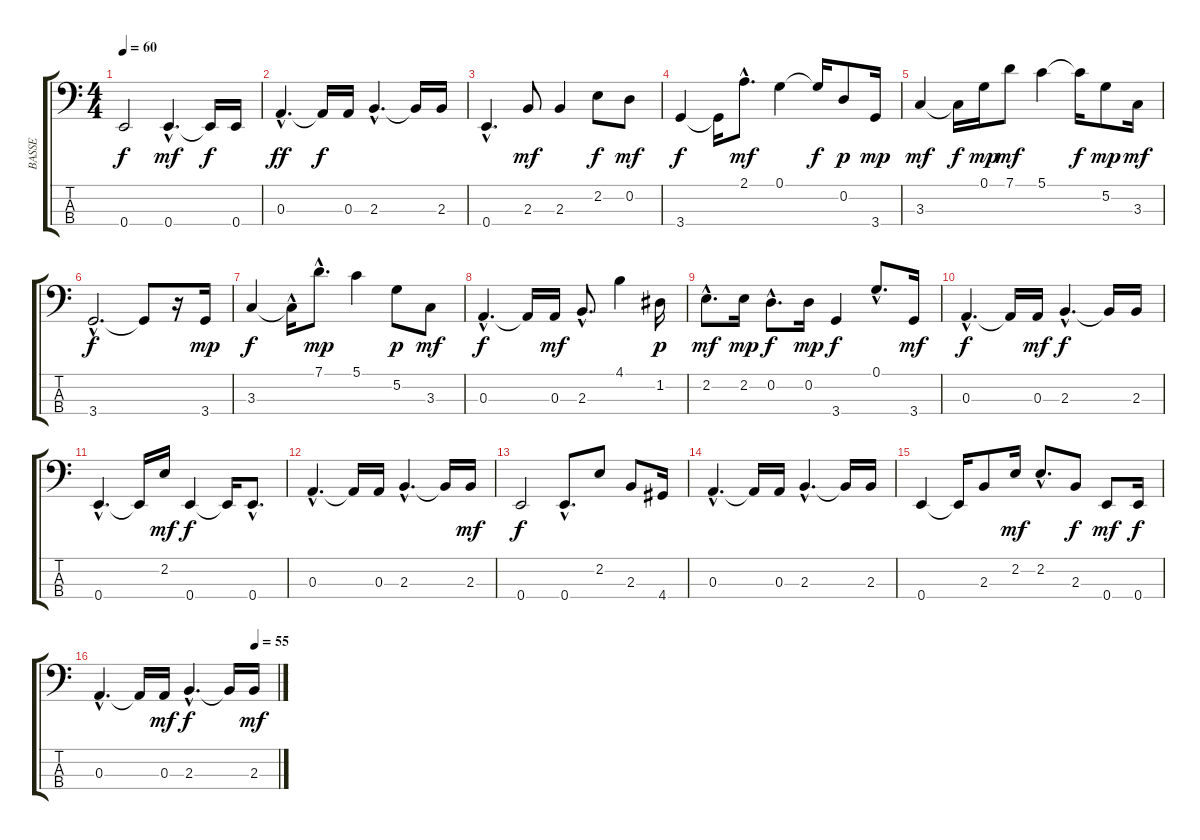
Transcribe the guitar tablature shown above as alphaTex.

\track ("BASSE" "BASSE") {instrument electricbassfinger}
\staff {score tabs}
\tuning (G2 D2 A1 E1) {hide}
\ts (4 4)
\tempo 60
\clef f4
\ks c
0.4.2{dy f} 0.4{hac}.4{d dy mf} 0.4{t}.16{dy f} 0.4.16 |
0.3{hac}.4{d dy ff} 0.3{t}.16{dy f} 0.3.16 2.3{hac}.4{d} 2.3{t}.16 2.3.16 |
0.4{hac}.4{d} 2.3.8{dy mf} 2.3.4 2.2.8{dy f} 0.2.8{dy mf} |
3.4.4{dy f} 3.4{t}.16 2.1{hac}.8{d dy mf} 0.1.4 0.1{t}.16{dy f} 0.2.8{dy p} 3.4.16{dy mp} |
3.3.4{dy mf} 3.3{t}.16{dy f} 0.1.16{dy mp} 7.1.8{dy mf} 5.1.4 5.1{t}.16{dy f} 5.2.8{dy mp} 3.3.16{dy mf} |
3.4{hac}.2{d dy f} 3.4{t}.8 r.16 3.4.16{dy mp} |
3.3.4{dy f} 3.3{hac t}.16 7.1{hac}.8{d dy mp} 5.1.4 5.2.8{dy p} 3.3.8{dy mf} |
0.3{hac}.4{d dy f} 0.3{t}.16 0.3.16{dy mf} 2.3{hac}.8{d} 4.1.4 1.2.16{dy p} |
2.2{hac}.8{d dy mf} 2.2.16{dy mp} 0.2{hac}.8{d dy f} 0.2.16{dy mp} 3.4.4{dy f} 0.1{hac}.8{d} 3.4.16{dy mf} |
0.3{hac}.4{d dy f} 0.3{t}.16 0.3.16{dy mf} 2.3{hac}.4{d dy f} 2.3{t}.16 2.3.16 |
0.4{hac}.4{d} 0.4{t}.16 2.2.16{dy mf} 0.4.4{dy f} 0.4{t}.16 0.4{hac}.8{d} |
0.3{hac}.4{d} 0.3{t}.16 0.3.16 2.3{hac}.4{d} 2.3{t}.16 2.3.16{dy mf} |
0.4.2{dy f} 0.4{hac}.8{d} 2.2.8 2.3.8 4.4.16 |
0.3{hac}.4{d} 0.3{t}.16 0.3.16 2.3{hac}.4{d} 2.3{t}.16 2.3.16 |
0.4.4 0.4{t}.16 2.3.8 2.2.16{dy mf} 2.2{hac}.8{d} 2.3.8{dy f} 0.4.8{dy mf} 0.4.16{dy f} |
\tempo (55 0.875)
0.3{hac}.4{d} 0.3{t}.16 0.3.16{dy mf} 2.3{hac}.4{d dy f} 2.3{t}.16 2.3.16{dy mf}
